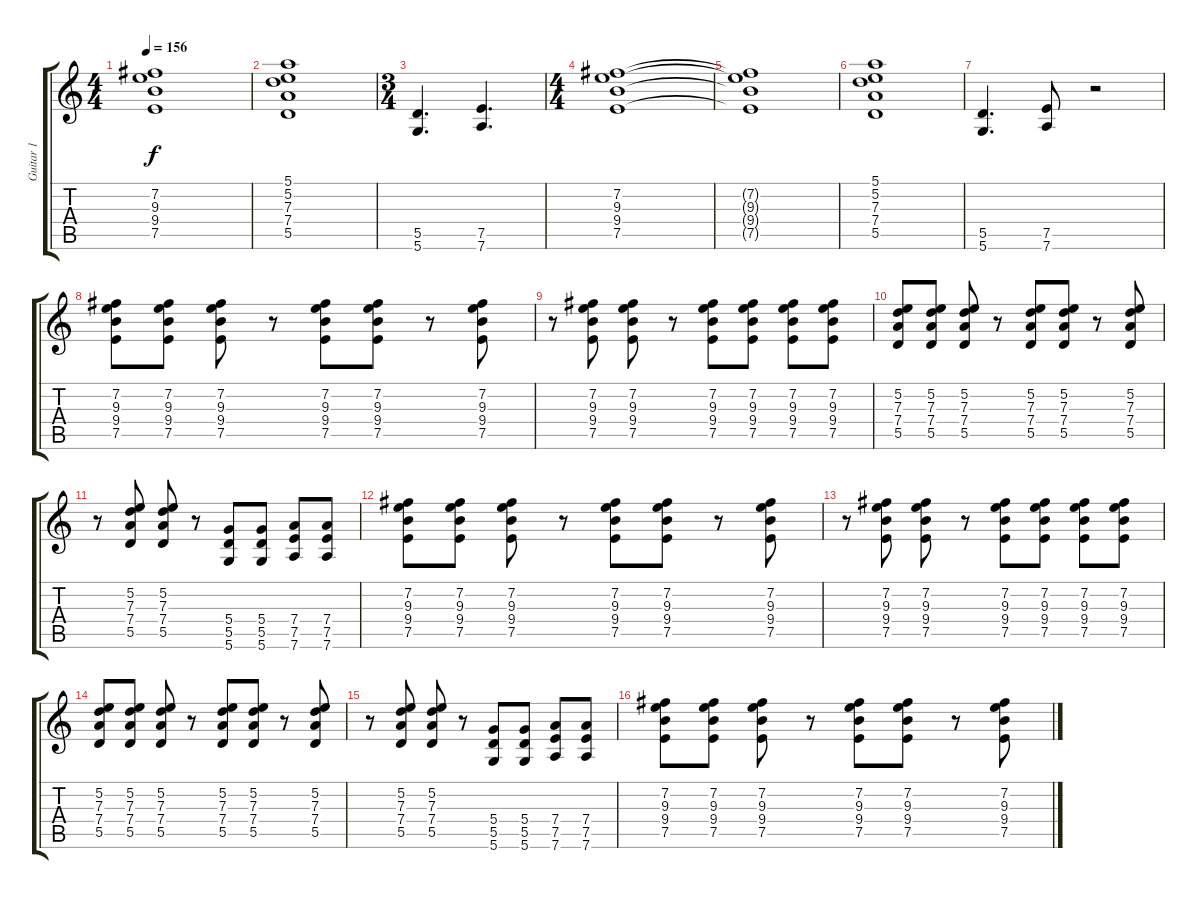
\track ("Guitar 1" "Guitar 1") {instrument distortionguitar}
\staff {score tabs}
\tuning (E4 B3 G3 D3 A2 D2) {hide}
\ts (4 4)
\tempo 156
\clef g2
\ks c
(7.2{t} 9.3{t} 9.4{t} 7.5{t}).1{dy f} |
(5.1 5.2 7.3 7.4 5.5).1 |
\ts (3 4)
(5.5 5.6).4{d} (7.5 7.6).4{d} |
\ts (4 4)
(7.2 9.3 9.4 7.5).1 |
(7.2{t} 9.3{t} 9.4{t} 7.5{t}).1 |
(5.1 5.2 7.3 7.4 5.5).1 |
(5.5 5.6).4{d} (7.5 7.6).8 r.2 |
(7.2 9.3 9.4 7.5).8{volume 12} (7.2 9.3 9.4 7.5).8 (7.2 9.3 9.4 7.5).8 r.8 (7.2 9.3 9.4 7.5).8 (7.2 9.3 9.4 7.5).8 r.8 (7.2 9.3 9.4 7.5).8 |
r.8 (7.2 9.3 9.4 7.5).8 (7.2 9.3 9.4 7.5).8 r.8 (7.2 9.3 9.4 7.5).8 (7.2 9.3 9.4 7.5).8 (7.2 9.3 9.4 7.5).8 (7.2 9.3 9.4 7.5).8 |
(5.2 7.3 7.4 5.5).8 (5.2 7.3 7.4 5.5).8 (5.2 7.3 7.4 5.5).8 r.8 (5.2 7.3 7.4 5.5).8 (5.2 7.3 7.4 5.5).8 r.8 (5.2 7.3 7.4 5.5).8 |
r.8 (5.2 7.3 7.4 5.5).8 (5.2 7.3 7.4 5.5).8 r.8 (5.4 5.5 5.6).8 (5.4 5.5 5.6).8 (7.4 7.5 7.6).8 (7.4 7.5 7.6).8 |
(7.2 9.3 9.4 7.5).8 (7.2 9.3 9.4 7.5).8 (7.2 9.3 9.4 7.5).8 r.8 (7.2 9.3 9.4 7.5).8 (7.2 9.3 9.4 7.5).8 r.8 (7.2 9.3 9.4 7.5).8 |
r.8 (7.2 9.3 9.4 7.5).8 (7.2 9.3 9.4 7.5).8 r.8 (7.2 9.3 9.4 7.5).8 (7.2 9.3 9.4 7.5).8 (7.2 9.3 9.4 7.5).8 (7.2 9.3 9.4 7.5).8 |
(5.2 7.3 7.4 5.5).8 (5.2 7.3 7.4 5.5).8 (5.2 7.3 7.4 5.5).8 r.8 (5.2 7.3 7.4 5.5).8 (5.2 7.3 7.4 5.5).8 r.8 (5.2 7.3 7.4 5.5).8 |
r.8 (5.2 7.3 7.4 5.5).8 (5.2 7.3 7.4 5.5).8 r.8 (5.4 5.5 5.6).8 (5.4 5.5 5.6).8 (7.4 7.5 7.6).8 (7.4 7.5 7.6).8 |
(7.2 9.3 9.4 7.5).8 (7.2 9.3 9.4 7.5).8 (7.2 9.3 9.4 7.5).8 r.8 (7.2 9.3 9.4 7.5).8 (7.2 9.3 9.4 7.5).8 r.8 (7.2 9.3 9.4 7.5).8
